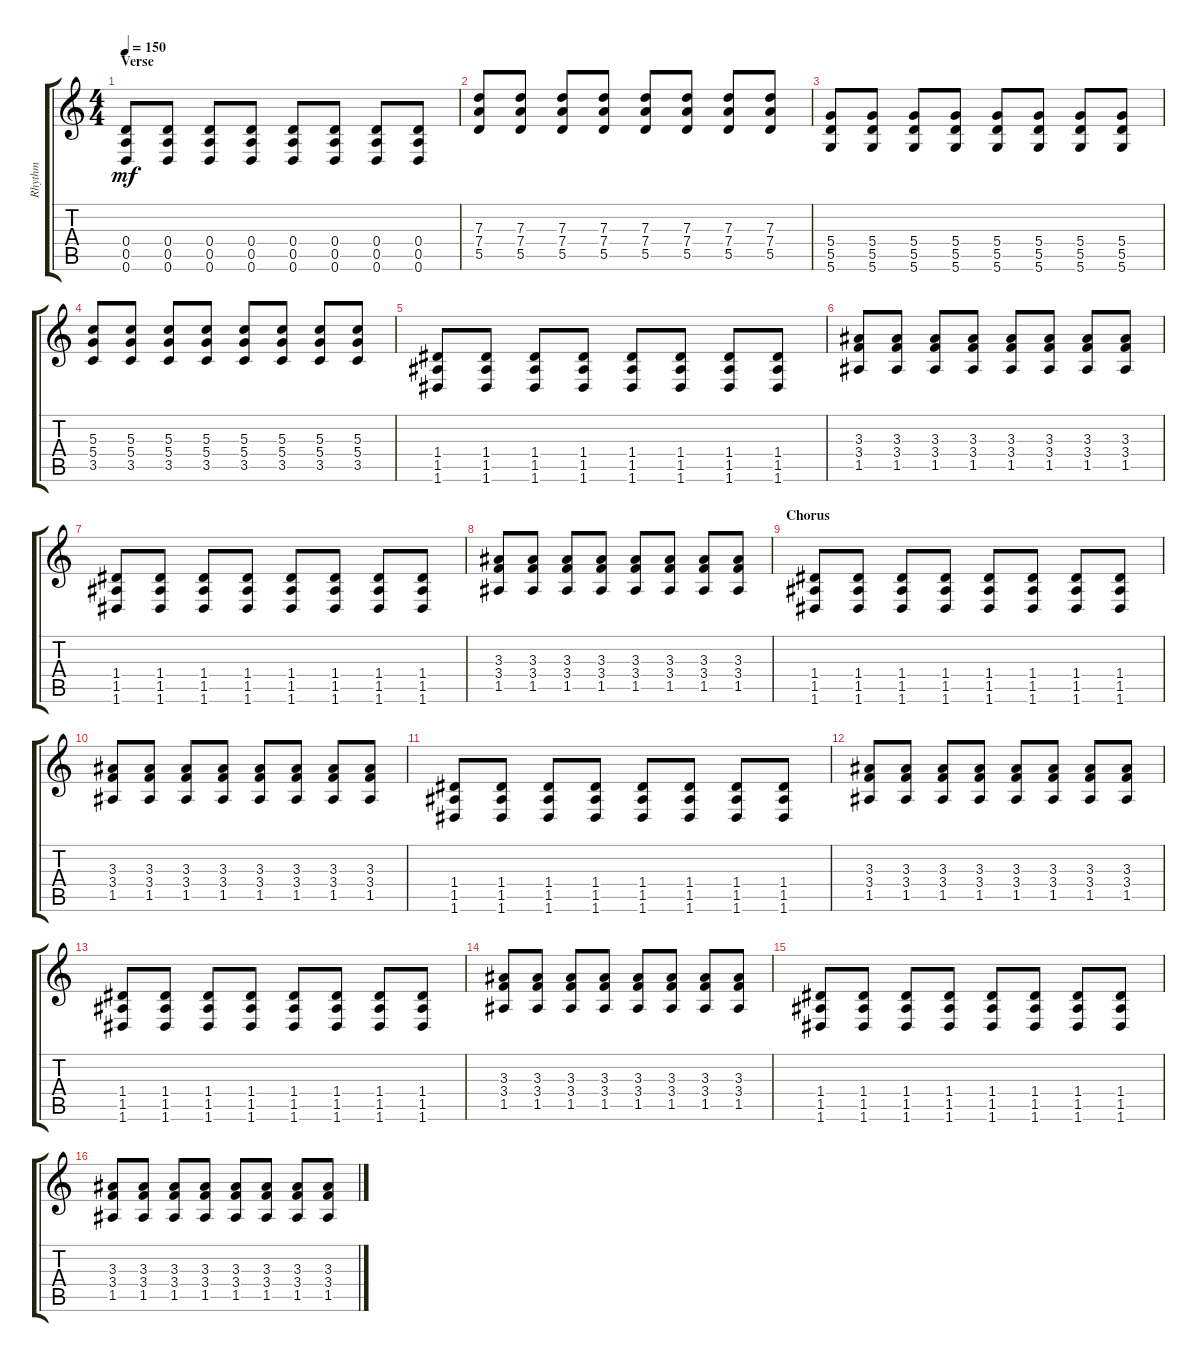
\track ("Rhythm" "Rhythm") {instrument distortionguitar}
\staff {score tabs}
\tuning (E4 B3 G3 D3 A2 D2) {hide}
\ts (4 4)
\section ("" "Verse")
\tempo 150
\clef g2
\ks c
(0.4 0.5 0.6).8{dy mf} (0.4 0.5 0.6).8 (0.4 0.5 0.6).8 (0.4 0.5 0.6).8 (0.4 0.5 0.6).8 (0.4 0.5 0.6).8 (0.4 0.5 0.6).8 (0.4 0.5 0.6).8 |
(7.3 7.4 5.5).8 (7.3 7.4 5.5).8 (7.3 7.4 5.5).8 (7.3 7.4 5.5).8 (7.3 7.4 5.5).8 (7.3 7.4 5.5).8 (7.3 7.4 5.5).8 (7.3 7.4 5.5).8 |
(5.4 5.5 5.6).8 (5.4 5.5 5.6).8 (5.4 5.5 5.6).8 (5.4 5.5 5.6).8 (5.4 5.5 5.6).8 (5.4 5.5 5.6).8 (5.4 5.5 5.6).8 (5.4 5.5 5.6).8 |
(5.3 5.4 3.5).8 (5.3 5.4 3.5).8 (5.3 5.4 3.5).8 (5.3 5.4 3.5).8 (5.3 5.4 3.5).8 (5.3 5.4 3.5).8 (5.3 5.4 3.5).8 (5.3 5.4 3.5).8 |
(1.4 1.5 1.6).8 (1.4 1.5 1.6).8 (1.4 1.5 1.6).8 (1.4 1.5 1.6).8 (1.4 1.5 1.6).8 (1.4 1.5 1.6).8 (1.4 1.5 1.6).8 (1.4 1.5 1.6).8 |
(3.3 3.4 1.5).8 (3.3 3.4 1.5).8 (3.3 3.4 1.5).8 (3.3 3.4 1.5).8 (3.3 3.4 1.5).8 (3.3 3.4 1.5).8 (3.3 3.4 1.5).8 (3.3 3.4 1.5).8 |
(1.4 1.5 1.6).8 (1.4 1.5 1.6).8 (1.4 1.5 1.6).8 (1.4 1.5 1.6).8 (1.4 1.5 1.6).8 (1.4 1.5 1.6).8 (1.4 1.5 1.6).8 (1.4 1.5 1.6).8 |
(3.3 3.4 1.5).8 (3.3 3.4 1.5).8 (3.3 3.4 1.5).8 (3.3 3.4 1.5).8 (3.3 3.4 1.5).8 (3.3 3.4 1.5).8 (3.3 3.4 1.5).8 (3.3 3.4 1.5).8 |
\section ("" "Chorus")
(1.4 1.5 1.6).8 (1.4 1.5 1.6).8 (1.4 1.5 1.6).8 (1.4 1.5 1.6).8 (1.4 1.5 1.6).8 (1.4 1.5 1.6).8 (1.4 1.5 1.6).8 (1.4 1.5 1.6).8 |
(3.3 3.4 1.5).8 (3.3 3.4 1.5).8 (3.3 3.4 1.5).8 (3.3 3.4 1.5).8 (3.3 3.4 1.5).8 (3.3 3.4 1.5).8 (3.3 3.4 1.5).8 (3.3 3.4 1.5).8 |
(1.4 1.5 1.6).8 (1.4 1.5 1.6).8 (1.4 1.5 1.6).8 (1.4 1.5 1.6).8 (1.4 1.5 1.6).8 (1.4 1.5 1.6).8 (1.4 1.5 1.6).8 (1.4 1.5 1.6).8 |
(3.3 3.4 1.5).8 (3.3 3.4 1.5).8 (3.3 3.4 1.5).8 (3.3 3.4 1.5).8 (3.3 3.4 1.5).8 (3.3 3.4 1.5).8 (3.3 3.4 1.5).8 (3.3 3.4 1.5).8 |
(1.4 1.5 1.6).8 (1.4 1.5 1.6).8 (1.4 1.5 1.6).8 (1.4 1.5 1.6).8 (1.4 1.5 1.6).8 (1.4 1.5 1.6).8 (1.4 1.5 1.6).8 (1.4 1.5 1.6).8 |
(3.3 3.4 1.5).8 (3.3 3.4 1.5).8 (3.3 3.4 1.5).8 (3.3 3.4 1.5).8 (3.3 3.4 1.5).8 (3.3 3.4 1.5).8 (3.3 3.4 1.5).8 (3.3 3.4 1.5).8 |
(1.4 1.5 1.6).8 (1.4 1.5 1.6).8 (1.4 1.5 1.6).8 (1.4 1.5 1.6).8 (1.4 1.5 1.6).8 (1.4 1.5 1.6).8 (1.4 1.5 1.6).8 (1.4 1.5 1.6).8 |
(3.3 3.4 1.5).8 (3.3 3.4 1.5).8 (3.3 3.4 1.5).8 (3.3 3.4 1.5).8 (3.3 3.4 1.5).8 (3.3 3.4 1.5).8 (3.3 3.4 1.5).8 (3.3 3.4 1.5).8
